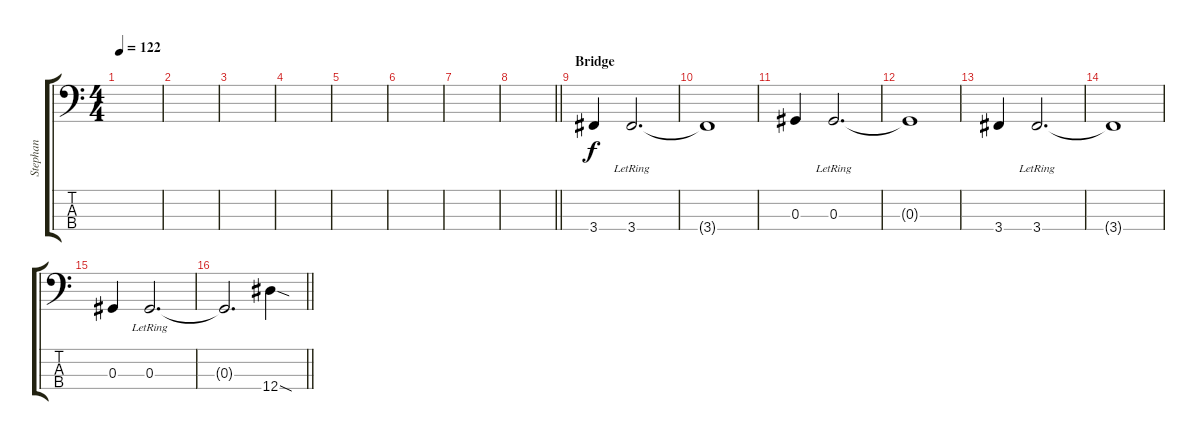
\track ("Stephan" "Stephan") {instrument electricbasspick}
\staff {score tabs}
\tuning (Gb2 Db2 Ab1 Eb1) {hide}
\ts (4 4)
\tempo 122
\clef f4
\ks c
|
|
|
|
|
|
|
\barLineRight lightlight
|
\section ("" "Bridge")
3.4.4{volume 11 instrument electricbasspick} 3.4{lr}.2{d} |
3.4{t}.1 |
0.3.4 0.3{lr}.2{d} |
0.3{t}.1 |
3.4.4 3.4{lr}.2{d} |
3.4{t}.1 |
0.3.4 0.3{lr}.2{d} |
\barLineRight lightlight
0.3{t}.2{d} 12.4{sod}.4
